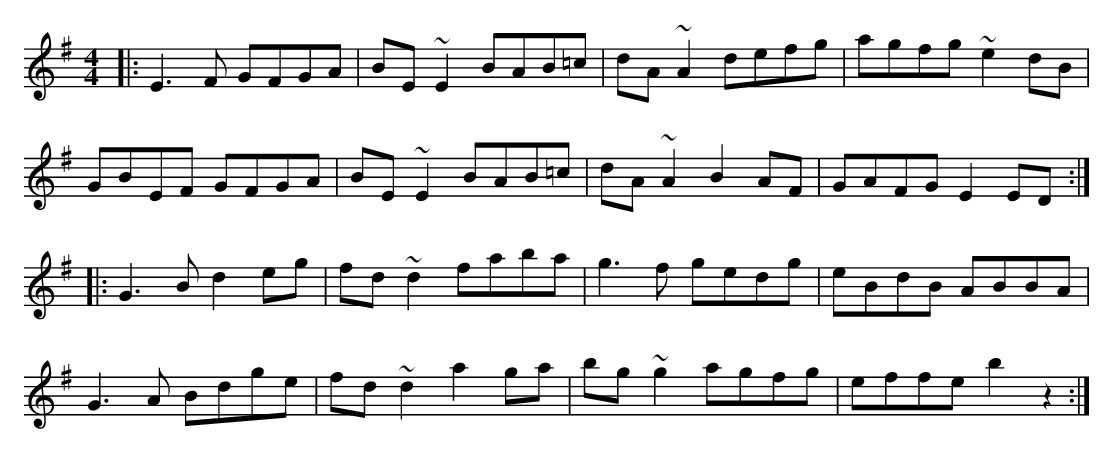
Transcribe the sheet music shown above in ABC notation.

X:1
M:4/4
K:Emin
|:E3 F GFGA|BE ~E2 BAB=c|dA ~A2 defg|agfg ~e2 dB|
GBEF GFGA|BE ~E2 BAB=c|dA ~A2 B2 AF|GAFG E2 ED:|
|:G3 B d2 eg|fd ~d2 faba|g3 f gedg|eBdB ABBA|
G3 A Bdge|fd ~d2 a2 ga|bg ~g2 agfg|effe b2 z2:|
